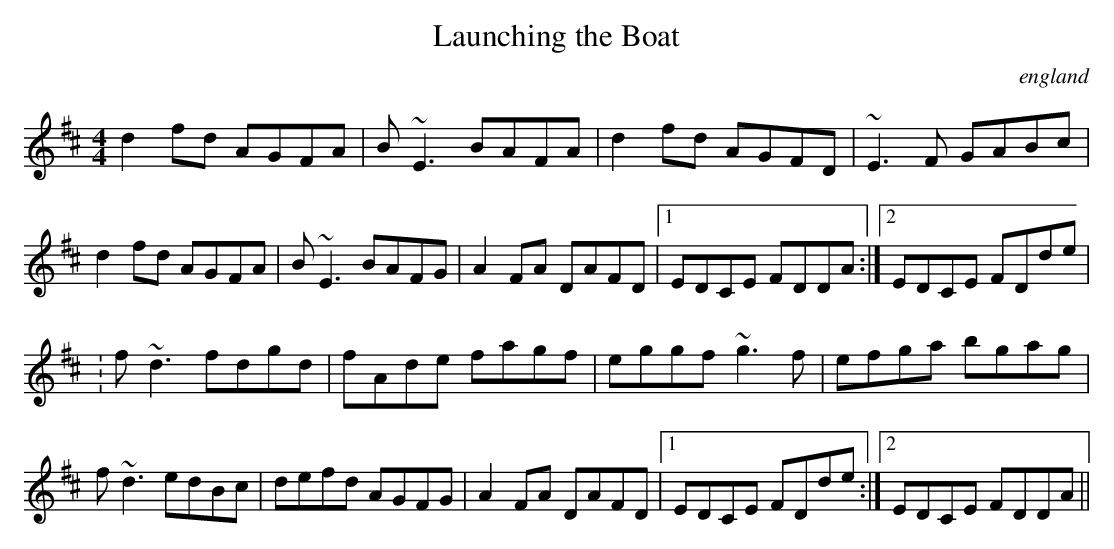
X:1
T:Launching the Boat
O:england
M:4/4
L:1/8
K:D
d2fd AGFA|B~E3 BAFA|d2fd AGFD|~E3F GABc|
d2fd AGFA|B~E3 BAFG|A2FA DAFD|1EDCE FDDA:|2EDCE FDde|
:f~d3 fdgd|fAde fagf|eggf ~g3f|efga bgag|
f~d3 edBc|defd AGFG|A2FA DAFD|1EDCE FDde:|2EDCE FDDA||
